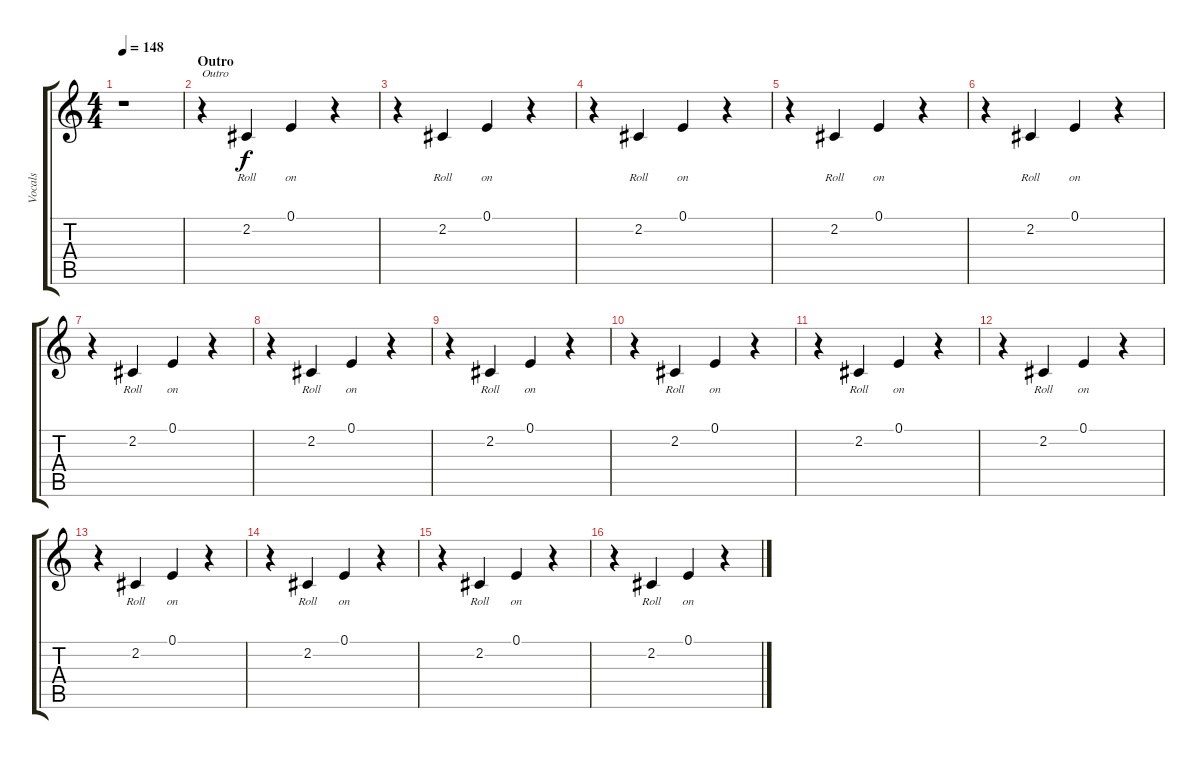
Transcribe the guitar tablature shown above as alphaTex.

\track ("Vocals" "Vocals") {instrument tenorsax}
\staff {score tabs}
\tuning (E4 B3 G3 D3 A2 E2) {hide}
\ts (4 4)
\tempo 148
\clef g2
\ks c
r.1{dy f} |
\section ("" "Outro")
r.4{txt "Outro"} 2.2.4{lyrics (0 "Roll") lyrics (1 "") lyrics (2 "") lyrics (3 "") lyrics (4 "") volume 7 balance 12} 0.1.4{lyrics (0 "on") lyrics (1 "") lyrics (2 "") lyrics (3 "") lyrics (4 "") balance 4} r.4 |
r.4 2.2.4{lyrics (0 "Roll") lyrics (1 "") lyrics (2 "") lyrics (3 "") lyrics (4 "") balance 12} 0.1.4{lyrics (0 "on") lyrics (1 "") lyrics (2 "") lyrics (3 "") lyrics (4 "") balance 4} r.4 |
r.4 2.2.4{lyrics (0 "Roll") lyrics (1 "") lyrics (2 "") lyrics (3 "") lyrics (4 "") volume 10 balance 12} 0.1.4{lyrics (0 "on") lyrics (1 "") lyrics (2 "") lyrics (3 "") lyrics (4 "") balance 4} r.4 |
r.4 2.2.4{lyrics (0 "Roll") lyrics (1 "") lyrics (2 "") lyrics (3 "") lyrics (4 "") balance 12} 0.1.4{lyrics (0 "on") lyrics (1 "") lyrics (2 "") lyrics (3 "") lyrics (4 "") balance 4} r.4 |
r.4 2.2.4{lyrics (0 "Roll") lyrics (1 "") lyrics (2 "") lyrics (3 "") lyrics (4 "") volume 12 balance 12} 0.1.4{lyrics (0 "on") lyrics (1 "") lyrics (2 "") lyrics (3 "") lyrics (4 "") balance 4} r.4 |
r.4 2.2.4{lyrics (0 "Roll") lyrics (1 "") lyrics (2 "") lyrics (3 "") lyrics (4 "") balance 12} 0.1.4{lyrics (0 "on") lyrics (1 "") lyrics (2 "") lyrics (3 "") lyrics (4 "") balance 4} r.4 |
r.4 2.2.4{lyrics (0 "Roll") lyrics (1 "") lyrics (2 "") lyrics (3 "") lyrics (4 "") volume 14 balance 12} 0.1.4{lyrics (0 "on") lyrics (1 "") lyrics (2 "") lyrics (3 "") lyrics (4 "") balance 4} r.4 |
r.4 2.2.4{lyrics (0 "Roll") lyrics (1 "") lyrics (2 "") lyrics (3 "") lyrics (4 "") balance 12} 0.1.4{lyrics (0 "on") lyrics (1 "") lyrics (2 "") lyrics (3 "") lyrics (4 "") balance 4} r.4 |
r.4 2.2.4{lyrics (0 "Roll") lyrics (1 "") lyrics (2 "") lyrics (3 "") lyrics (4 "") balance 12} 0.1.4{lyrics (0 "on") lyrics (1 "") lyrics (2 "") lyrics (3 "") lyrics (4 "") balance 4} r.4 |
r.4 2.2.4{lyrics (0 "Roll") lyrics (1 "") lyrics (2 "") lyrics (3 "") lyrics (4 "") balance 12} 0.1.4{lyrics (0 "on") lyrics (1 "") lyrics (2 "") lyrics (3 "") lyrics (4 "") balance 4} r.4 |
r.4 2.2.4{lyrics (0 "Roll") lyrics (1 "") lyrics (2 "") lyrics (3 "") lyrics (4 "") volume 16 balance 12} 0.1.4{lyrics (0 "on") lyrics (1 "") lyrics (2 "") lyrics (3 "") lyrics (4 "") balance 4} r.4 |
r.4 2.2.4{lyrics (0 "Roll") lyrics (1 "") lyrics (2 "") lyrics (3 "") lyrics (4 "") balance 12} 0.1.4{lyrics (0 "on") lyrics (1 "") lyrics (2 "") lyrics (3 "") lyrics (4 "") balance 4} r.4 |
r.4 2.2.4{lyrics (0 "Roll") lyrics (1 "") lyrics (2 "") lyrics (3 "") lyrics (4 "") balance 12} 0.1.4{lyrics (0 "on") lyrics (1 "") lyrics (2 "") lyrics (3 "") lyrics (4 "") balance 4} r.4 |
r.4 2.2.4{lyrics (0 "Roll") lyrics (1 "") lyrics (2 "") lyrics (3 "") lyrics (4 "") balance 12} 0.1.4{lyrics (0 "on") lyrics (1 "") lyrics (2 "") lyrics (3 "") lyrics (4 "") balance 4} r.4 |
r.4 2.2.4{lyrics (0 "Roll") lyrics (1 "") lyrics (2 "") lyrics (3 "") lyrics (4 "") balance 12} 0.1.4{lyrics (0 "on") lyrics (1 "") lyrics (2 "") lyrics (3 "") lyrics (4 "") balance 4} r.4
